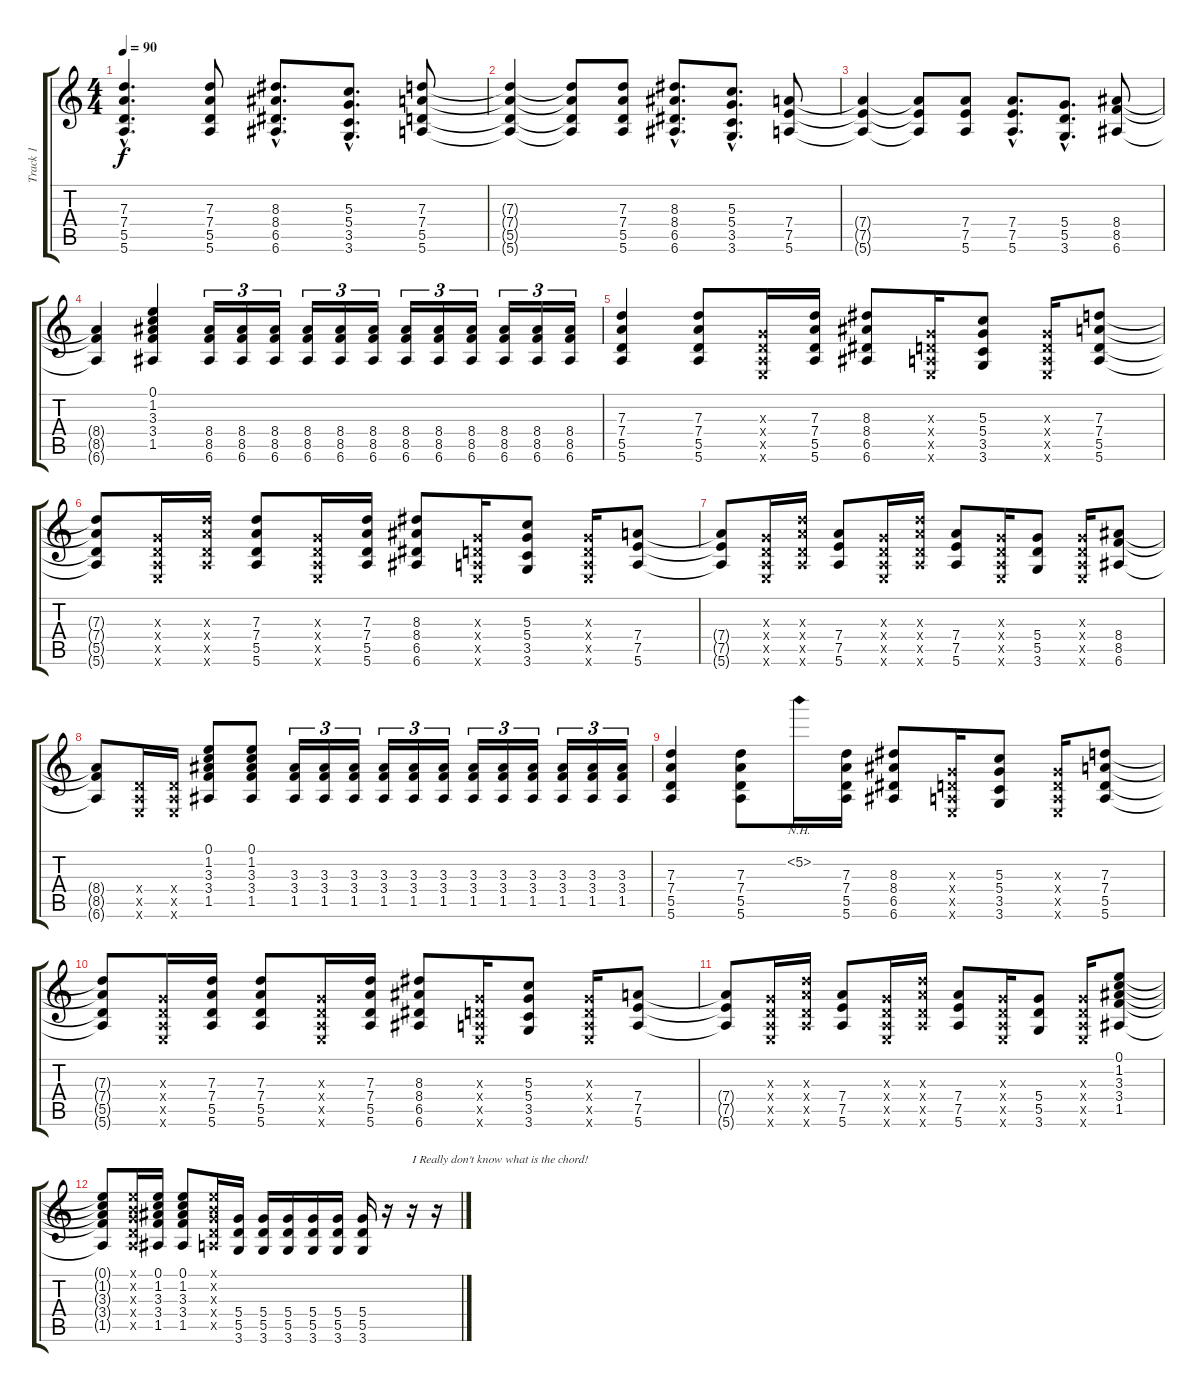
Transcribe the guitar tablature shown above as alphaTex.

\track ("Track 1" "Track 1") {instrument overdrivenguitar}
\staff {score tabs}
\tuning (E4 B3 G3 D3 A2 E2) {hide}
\ts (4 4)
\tempo 90
\clef g2
\ks c
(7.3{hac} 7.4{hac} 5.5{hac} 5.6{hac}).4{d dy f} (7.3 7.4 5.5 5.6).8 (8.3{hac} 8.4{hac} 6.5{hac} 6.6{hac}).8{d} (5.3{hac} 5.4{hac} 3.5{hac} 3.6{hac}).8{d} (7.3 7.4 5.5 5.6).8 |
(7.3{t} 7.4{t} 5.5{t} 5.6{t}).4 (7.3{t} 7.4{t} 5.5{t} 5.6{t}).8 (7.3 7.4 5.5 5.6).8 (8.3{hac} 8.4{hac} 6.5{hac} 6.6{hac}).8{d} (5.3{hac} 5.4{hac} 3.5{hac} 3.6{hac}).8{d} (7.4 7.5 5.6).8 |
(7.4{t} 7.5{t} 5.6{t}).4 (7.4{t} 7.5{t} 5.6{t}).8 (7.4 7.5 5.6).8 (7.4{hac} 7.5{hac} 5.6{hac}).8{d} (5.4{hac} 5.5{hac} 3.6{hac}).8{d} (8.4 8.5 6.6).8 |
(8.4{t} 8.5{t} 6.6{t}).4 (0.1 1.2 3.3 3.4 1.5).4 (8.4 8.5 6.6).16{tu (3 2) instrument distortionguitar} (8.4 8.5 6.6).16{tu (3 2)} (8.4 8.5 6.6).16{tu (3 2)} (8.4 8.5 6.6).16{tu (3 2)} (8.4 8.5 6.6).16{tu (3 2)} (8.4 8.5 6.6).16{tu (3 2)} (8.4 8.5 6.6).16{tu (3 2)} (8.4 8.5 6.6).16{tu (3 2)} (8.4 8.5 6.6).16{tu (3 2)} (8.4 8.5 6.6).16{tu (3 2)} (8.4 8.5 6.6).16{tu (3 2)} (8.4 8.5 6.6).16{tu (3 2)} |
(7.3 7.4 5.5 5.6).4{instrument overdrivenguitar} (7.3 7.4 5.5 5.6).8 (0.3{x} 0.4{x} 0.5{x} 0.6{x}).16 (7.3 7.4 5.5 5.6).16 (8.3 8.4 6.5 6.6).8 (0.3{x} 0.4{x} 0.5{x} 0.6{x}).16 (5.3 5.4 3.5 3.6).8 (0.3{x} 0.4{x} 0.5{x} 0.6{x}).16 (7.3 7.4 5.5 5.6).8 |
(7.3{t} 7.4{t} 5.5{t} 5.6{t}).8 (0.3{x} 0.4{x} 0.5{x} 0.6{x}).16 (7.3{x} 7.4{x} 5.5{x} 5.6{x}).16 (7.3 7.4 5.5 5.6).8 (0.3{x} 0.4{x} 0.5{x} 0.6{x}).16 (7.3 7.4 5.5 5.6).16 (8.3 8.4 6.5 6.6).8 (0.3{x} 0.4{x} 0.5{x} 0.6{x}).16 (5.3 5.4 3.5 3.6).8 (0.3{x} 0.4{x} 0.5{x} 0.6{x}).16 (7.4 7.5 5.6).8 |
(7.4{t} 7.5{t} 5.6{t}).8 (0.3{x} 0.4{x} 0.5{x} 0.6{x}).16 (7.3{x} 7.4{x} 5.5{x} 5.6{x}).16 (7.4 7.5 5.6).8 (0.3{x} 0.4{x} 0.5{x} 0.6{x}).16 (7.3{x} 7.4{x} 5.5{x} 5.6{x}).16 (7.4 7.5 5.6).8 (0.3{x} 0.4{x} 0.5{x} 0.6{x}).16 (5.4 5.5 3.6).8 (0.3{x} 0.4{x} 0.5{x} 0.6{x}).16 (8.4 8.5 6.6).8 |
(8.4{t} 8.5{t} 6.6{t}).8 (0.4{x} 0.5{x} 0.6{x}).16 (0.4{x} 0.5{x} 0.6{x}).16 (0.1 1.2 3.3 3.4 1.5).8 (0.1 1.2 3.3 3.4 1.5).8 (3.3 3.4 1.5).16{tu (3 2) instrument distortionguitar} (3.3 3.4 1.5).16{tu (3 2)} (3.3 3.4 1.5).16{tu (3 2)} (3.3 3.4 1.5).16{tu (3 2)} (3.3 3.4 1.5).16{tu (3 2)} (3.3 3.4 1.5).16{tu (3 2)} (3.3 3.4 1.5).16{tu (3 2)} (3.3 3.4 1.5).16{tu (3 2)} (3.3 3.4 1.5).16{tu (3 2)} (3.3 3.4 1.5).16{tu (3 2)} (3.3 3.4 1.5).16{tu (3 2)} (3.3 3.4 1.5).16{tu (3 2)} |
(7.3 7.4 5.5 5.6).4{instrument overdrivenguitar} (7.3 7.4 5.5 5.6).8 5.2{nh}.16 (7.3 7.4 5.5 5.6).16 (8.3 8.4 6.5 6.6).8 (0.3{x} 0.4{x} 0.5{x} 0.6{x}).16 (5.3 5.4 3.5 3.6).8 (0.3{x} 0.4{x} 0.5{x} 0.6{x}).16 (7.3 7.4 5.5 5.6).8 |
(7.3{t} 7.4{t} 5.5{t} 5.6{t}).8 (0.3{x} 0.4{x} 0.5{x} 0.6{x}).16 (7.3 7.4 5.5 5.6).16 (7.3 7.4 5.5 5.6).8 (0.3{x} 0.4{x} 0.5{x} 0.6{x}).16 (7.3 7.4 5.5 5.6).16 (8.3 8.4 6.5 6.6).8 (0.3{x} 0.4{x} 0.5{x} 0.6{x}).16 (5.3 5.4 3.5 3.6).8 (0.3{x} 0.4{x} 0.5{x} 0.6{x}).16 (7.4 7.5 5.6).8 |
(7.4{t} 7.5{t} 5.6{t}).8 (0.3{x} 0.4{x} 0.5{x} 0.6{x}).16 (7.3{x} 7.4{x} 5.5{x} 5.6{x}).16 (7.4 7.5 5.6).8 (0.3{x} 0.4{x} 0.5{x} 0.6{x}).16 (7.3{x} 7.4{x} 5.5{x} 5.6{x}).16 (7.4 7.5 5.6).8 (0.3{x} 0.4{x} 0.5{x} 0.6{x}).16 (5.4 5.5 3.6).8 (0.3{x} 0.4{x} 0.5{x} 0.6{x}).16 (0.1 1.2 3.3 3.4 1.5).8 |
(0.1{t} 1.2{t} 3.3{t} 3.4{t} 1.5{t}).8 (0.1{x} 0.2{x} 0.3{x} 0.4{x} 0.5{x}).16 (0.1 1.2 3.3 3.4 1.5).16 (0.1 1.2 3.3 3.4 1.5).8 (0.1{x} 0.2{x} 0.3{x} 0.4{x} 0.5{x}).16 (5.4 5.5 3.6).16 (5.4 5.5 3.6).16 (5.4 5.5 3.6).16 (5.4 5.5 3.6).16 (5.4 5.5 3.6).16 (5.4 5.5 3.6).16 r.16 r.16{txt "I Really don't know what is the chord!"} r.16
